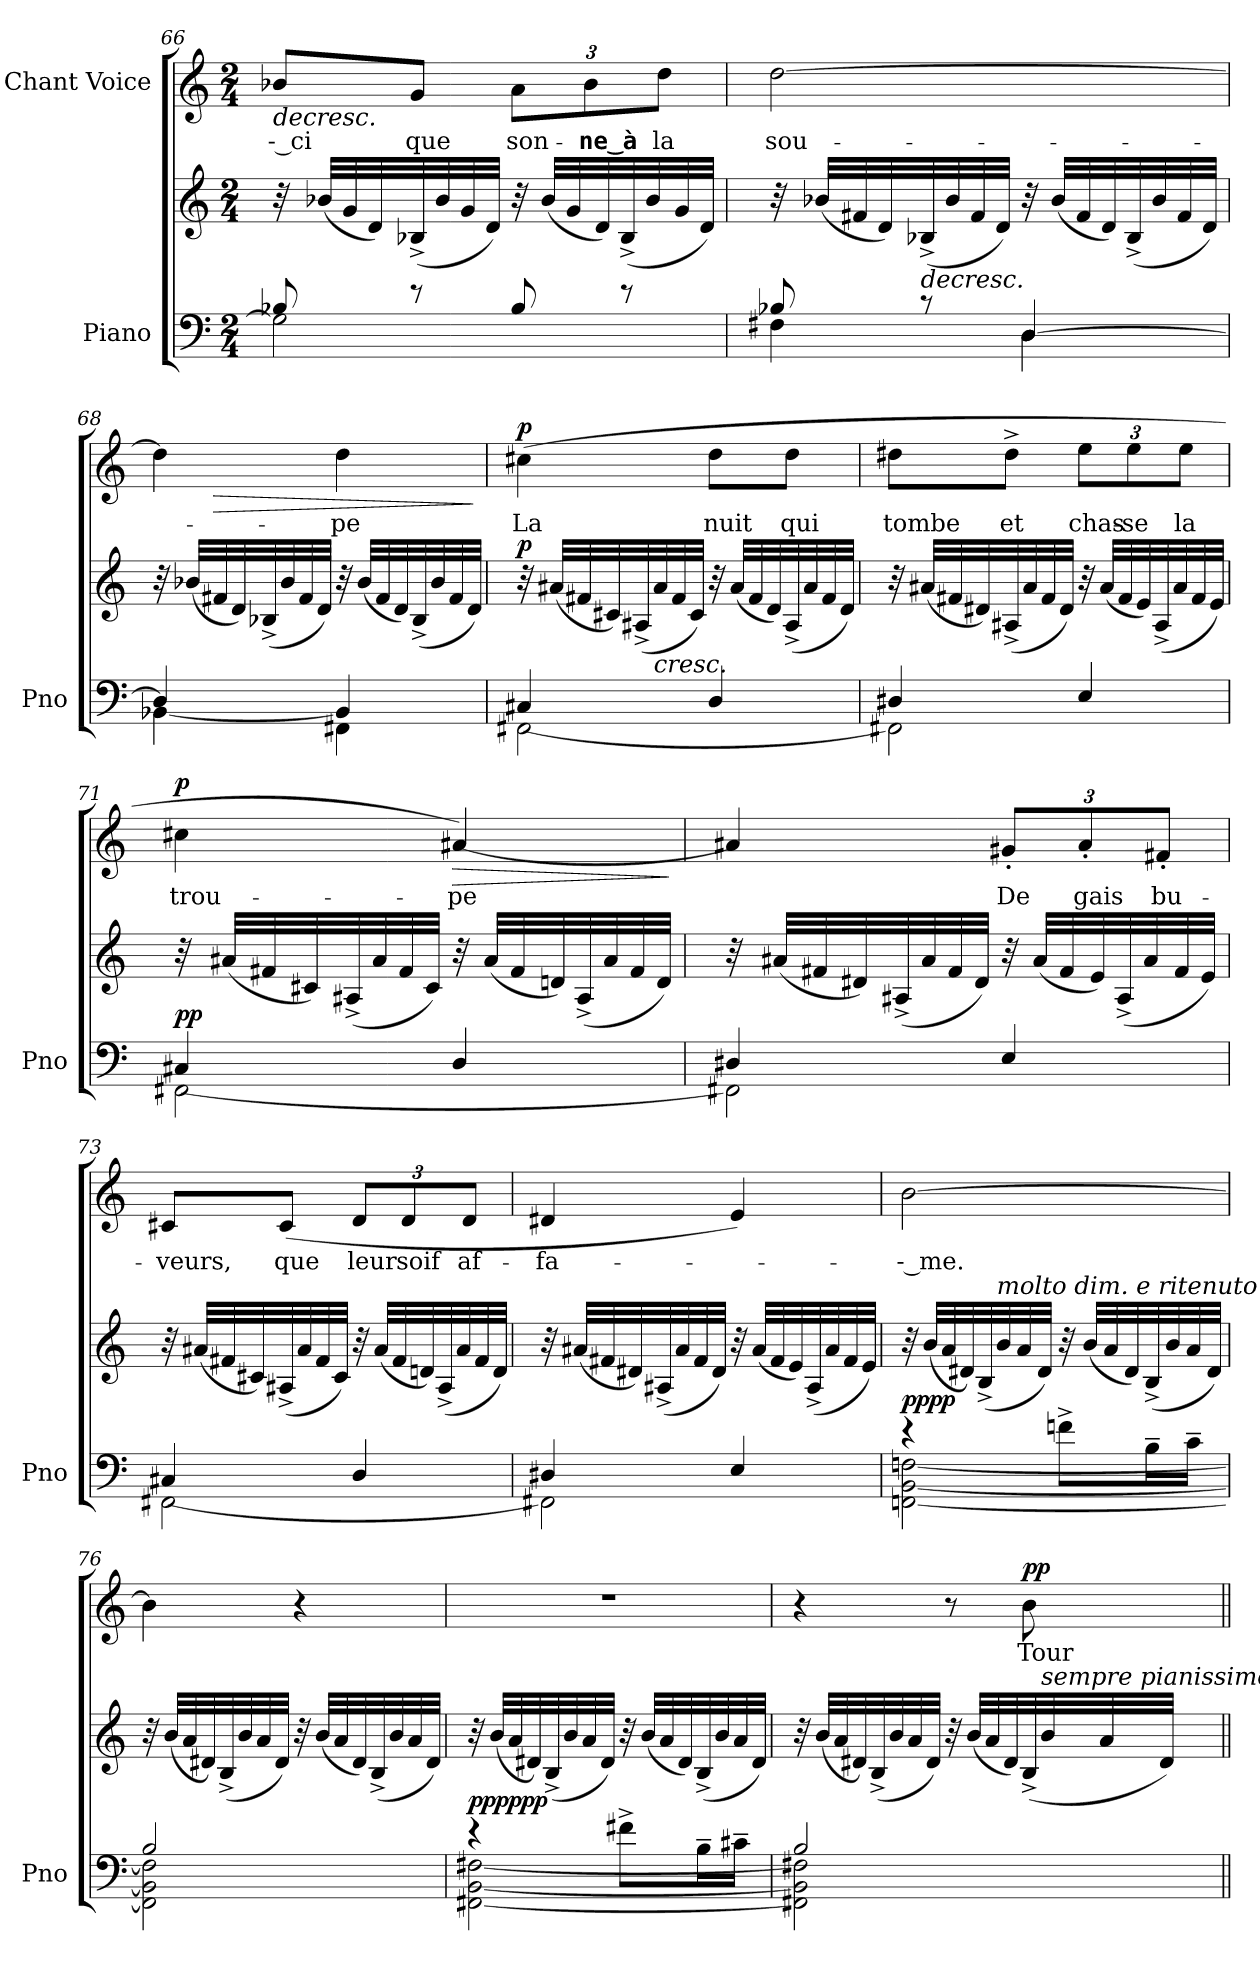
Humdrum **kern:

**kern	**kern	**dynam	**kern	**text	**dynam
*part2	*part2	*part2	*part1	*part1	*part1
*staff3	*staff2	*staff2/3	*staff1	*staff1	*staff1
*I"Piano	*	*	*I"Chant Voice	*	*
*I'Pno	*	*	*	*	*
*clefF4	*clefG2	*	*clefG2	*	*
*k[]	*k[]	*	*k[]	*	*
*M2/4	*M2/4	*	*M2/4	*	*
=66	=66	=66	=66	=66	=66
*^	*	*	*	*	*
!	!	!	!	!	!	!LO:HP:b
8B-X/	2G\]	32r	.	8b-X/L	-- ci	>
.	.	(32b-X/LLL	.	.	.	.
.	.	32g/	.	.	.	.
.	.	32d/)	.	.	.	.
8r	.	(32B-X^/	.	8g/J	que	.
.	.	32b-/	.	.	.	.
.	.	32g/	.	.	.	.
.	.	32d/JJJ)	.	.	.	.
8B-/	.	32r	.	12a\L	son-	.
.	.	(32b-/LLL	.	.	.	.
.	.	32g/	.	.	.	.
.	.	.	.	12b-\	-ne‿à	.
.	.	32d/)	.	.	.	.
8r	.	(32B-^/	.	.	.	.
.	.	32b-/	.	.	.	.
.	.	.	.	12dd\J	la	.
.	.	32g/	.	.	.	.
.	.	32d/JJJ)	.	.	.	.
=67	=67	=67	=67	=67	=67	=67
8B-X/	4F#X\	32r	.	[>2dd\	sou-	.
.	.	(32b-X/LLL	.	.	.	.
.	.	32f#X/	.	.	.	.
.	.	32d/)	.	.	.	.
!	!	!	!LO:HP:b	!	!	!
8r	.	(32B-X^/	>	.	.	.
.	.	32b-/	.	.	.	.
.	.	32f#/	.	.	.	.
.	.	32d/JJJ)	.	.	.	.
[4D/	4D\	32r	.	.	.	.
.	.	(32b-/LLL	.	.	.	.
.	.	32f#/	.	.	.	.
.	.	32d/)	.	.	.	.
.	.	(32B-^/	.	.	.	.
.	.	32b-/	.	.	.	.
.	.	32f#/	.	.	.	.
.	.	32d/JJJ)	.	.	.	.
=68	=68	=68	=68	=68	=68	=68
*	*	*	*	*^	*	*
4D/]	[>4BB-X\	32r	.	4dd\]	16ryy	.	.
.	.	(32b-X/LLL	.	.	.	.	.
!	!	!	!	!	!	!	!LO:HP:b
.	.	32f#X/	.	.	16ryy	.	>
.	.	32d/)	.	.	.	.	.
.	.	(32B-X^/	.	.	8ryy	.	.
.	.	32b-/	.	.	.	.	.
.	.	32f#/	.	.	.	.	.
.	.	32d/JJJ)	.	.	.	.	.
4BB-/]	4FF#X\	32r	.	4dd\	4ryy	-pe	.
.	.	(32b-/LLL	.	.	.	.	.
.	.	32f#/	.	.	.	.	.
.	.	32d/)	.	.	.	.	.
.	.	(32B-^/	.	.	.	.	.
.	.	32b-/	.	.	.	.	.
.	.	32f#/	.	.	.	.	.
.	.	32d/JJJ)	.	.	.	.	.
*v	*v	*	*	*v	*v	*	*
.	.	.	.	.	]
=69	=69	=69	=69	=69	=69
*^	*	*	*	*	*
!	!	!	!LO:DY:a	!	!	!LO:DY:a
4C#X/	[2FF#X\	32r	p	(4cc#X\	La	p
.	.	(32a#X/LLL	.	.	.	.
.	.	32f#X/	.	.	.	.
.	.	32c#X/)	.	.	.	.
.	.	(32A#X^/	.	.	.	.
!	!	!	!LO:HP:b	!	!	!
.	.	32a#/	<	.	.	.
.	.	32f#/	.	.	.	.
.	.	32c#/JJJ)	.	.	.	.
4D/	.	32r	.	8dd\L	nuit	.
.	.	(32a#/LLL	.	.	.	.
.	.	32f#/	.	.	.	.
.	.	32d/)	.	.	.	.
.	.	(32A#^/	.	8dd\J	qui	.
.	.	32a#/	.	.	.	.
.	.	32f#/	.	.	.	.
.	.	32d/JJJ)	.	.	.	.
=70	=70	=70	=70	=70	=70	=70
4D#X/	2FF#X\]	32r	.	8dd#X\L	tombe	.
.	.	(32a#X/LLL	.	.	.	.
.	.	32f#X/	.	.	.	.
.	.	32d#X/)	.	.	.	.
.	.	(32A#X^/	.	8dd#^\J	et	.
.	.	32a#/	.	.	.	.
.	.	32f#/	.	.	.	.
.	.	32d#/JJJ)	.	.	.	.
4E/	.	32r	]	12ee\L	chas-	.
.	.	(32a#/LLL	.	.	.	.
.	.	32f#/	.	.	.	.
.	.	.	.	12ee\	-se	.
.	.	32e/)	.	.	.	.
.	.	(32A#^/	.	.	.	.
.	.	32a#/	.	.	.	.
.	.	.	.	12ee\J	la	.
.	.	32f#/	.	.	.	.
.	.	32e/JJJ)	.	.	.	.
=71	=71	=71	=71	=71	=71	=71
!	!	!	!LO:DY:a=2	!	!	!
!	!	!	!LO:DY:n=1:a	!	!	!LO:DY:a
4C#X/	[2FF#X\	32r	p p	4cc#X\	trou-	p
.	.	(32a#X/LLL	.	.	.	.
.	.	32f#X/	.	.	.	.
.	.	32c#X/)	.	.	.	.
.	.	(32A#X^/	.	.	.	.
.	.	32a#/	.	.	.	.
.	.	32f#/	.	.	.	.
.	.	32c#/JJJ)	.	.	.	.
!	!	!	!	!	!	!LO:HP:b
4D/	.	32r	.	[4a#X/)	-pe	>
.	.	(32a#/LLL	.	.	.	.
.	.	32f#/	.	.	.	.
.	.	32dn/)	.	.	.	.
.	.	(32A#^/	.	.	.	.
.	.	32a#/	.	.	.	.
.	.	32f#/	.	.	.	.
.	.	32d/JJJ)	.	.	.	.
*v	*v	*	*	*	*	*
.	.	[	.	.	]
=72	=72	=72	=72	=72	=72
*^	*	*	*	*	*
4D#X/	2FF#X\]	32r	.	4a#X/]	.	.
.	.	(32a#X/LLL	.	.	.	.
.	.	32f#X/	.	.	.	.
.	.	32d#X/)	.	.	.	.
.	.	(32A#X^/	.	.	.	.
.	.	32a#/	.	.	.	.
.	.	32f#/	.	.	.	.
.	.	32d#/JJJ)	.	.	.	.
4E/	.	32r	.	12g#X'/L	De	.
.	.	(32a#/LLL	.	.	.	.
.	.	32f#/	.	.	.	.
.	.	.	.	12a#'/	gais	.
.	.	32e/)	.	.	.	.
.	.	(32A#^/	.	.	.	.
.	.	32a#/	.	.	.	.
.	.	.	.	12f#X'/J	bu-	.
.	.	32f#/	.	.	.	.
.	.	32e/JJJ)	.	.	.	.
=73	=73	=73	=73	=73	=73	=73
4C#X/	[2FF#X\	32r	.	8c#X/L	-veurs,	.
.	.	(32a#X/LLL	.	.	.	.
.	.	32f#X/	.	.	.	.
.	.	32c#X/)	.	.	.	.
.	.	(32A#X^/	.	(8c#/J	que	.
.	.	32a#/	.	.	.	.
.	.	32f#/	.	.	.	.
.	.	32c#/JJJ)	.	.	.	.
4D/	.	32r	.	12d/L	leur	.
.	.	(32a#/LLL	.	.	.	.
.	.	32f#/	.	.	.	.
.	.	.	.	12d/	soif	.
.	.	32dn/)	.	.	.	.
.	.	(32A#^/	.	.	.	.
.	.	32a#/	.	.	.	.
.	.	.	.	12d/J	af-	.
.	.	32f#/	.	.	.	.
.	.	32d/JJJ)	.	.	.	.
=74	=74	=74	=74	=74	=74	=74
4D#X/	2FF#X\]	32r	.	4d#X/	-fa-	.
.	.	(32a#X/LLL	.	.	.	.
.	.	32f#X/	.	.	.	.
.	.	32d#X/)	.	.	.	.
.	.	(32A#X^/	.	.	.	.
.	.	32a#/	.	.	.	.
.	.	32f#/	.	.	.	.
.	.	32d#/JJJ)	.	.	.	.
4E/	.	32r	.	4e/)	.	.
.	.	(32a#/LLL	.	.	.	.
.	.	32f#/	.	.	.	.
.	.	32e/)	.	.	.	.
.	.	(32A#^/	.	.	.	.
.	.	32a#/	.	.	.	.
.	.	32f#/	.	.	.	.
.	.	32e/JJJ)	.	.	.	.
=75	=75	=75	=75	=75	=75	=75
!	!	!	!LO:DY:a=2	!	!	!
!	!	!	!LO:DY:n=1:a	!	!	!
4r	[2FFn\ [2BB\ [2Fn\	32r	pp pp	[2b\	-- me.	.
.	.	(32b/LLL	.	.	.	.
.	.	32a/	.	.	.	.
.	.	32d#X/)	.	.	.	.
.	.	(32B^/	.	.	.	.
!	!	!LO:TX:a:i:t=molto   dim.   e   ritenuto	!	!	!	!
.	.	32b/	.	.	.	.
.	.	32a/	.	.	.	.
.	.	32d#/JJJ)	.	.	.	.
8fn^>\L	.	32r	.	.	.	.
.	.	(32b/LLL	.	.	.	.
.	.	32a/	.	.	.	.
.	.	32d#/)	.	.	.	.
16B~>\L	.	(32B^/	.	.	.	.
.	.	32b/	.	.	.	.
16c~>\JJ	.	32a/	.	.	.	.
.	.	32d#/JJJ)	.	.	.	.
*v	*v	*	*	*	*	*
.	.	.	.	.	]
=76	=76	=76	=76	=76	=76
*^	*	*	*	*	*
2B/	2FF\] 2BB\] 2F\]	32r	.	4b\]	.	.
.	.	(32b/LLL	.	.	.	.
.	.	32a/	.	.	.	.
.	.	32d#X/)	.	.	.	.
.	.	(32B^/	.	.	.	.
.	.	32b/	.	.	.	.
.	.	32a/	.	.	.	.
.	.	32d#/JJJ)	.	.	.	.
.	.	32r	.	4r	.	.
.	.	(32b/LLL	.	.	.	.
.	.	32a/	.	.	.	.
.	.	32d#/)	.	.	.	.
.	.	(32B^/	.	.	.	.
.	.	32b/	.	.	.	.
.	.	32a/	.	.	.	.
.	.	32d#/JJJ)	.	.	.	.
=77	=77	=77	=77	=77	=77	=77
!	!	!	!LO:DY:a=2	!	!	!
!	!	!	!LO:DY:n=1:a	!	!	!
4r	[2FF#X\ [2BB\ [2F#X\	32r	ppp ppp	2r	.	.
.	.	(32b/LLL	.	.	.	.
.	.	32a/	.	.	.	.
.	.	32d#X/)	.	.	.	.
.	.	(32B^/	.	.	.	.
.	.	32b/	.	.	.	.
.	.	32a/	.	.	.	.
.	.	32d#/JJJ)	.	.	.	.
8f#X^>\L	.	32r	.	.	.	.
.	.	(32b/LLL	.	.	.	.
.	.	32a/	.	.	.	.
.	.	32d#/)	.	.	.	.
16B~>\L	.	(32B^/	.	.	.	.
.	.	32b/	.	.	.	.
16c#X~>\JJ	.	32a/	.	.	.	.
.	.	32d#/JJJ)	.	.	.	.
=78	=78	=78	=78	=78	=78	=78
2B/	2FF#X\] 2BB\] 2F#X\]	32r	.	4r	.	.
.	.	(32b/LLL	.	.	.	.
.	.	32a/	.	.	.	.
.	.	32d#X/)	.	.	.	.
.	.	(32B^/	.	.	.	.
.	.	32b/	.	.	.	.
.	.	32a/	.	.	.	.
.	.	32d#/JJJ)	.	.	.	.
.	.	32r	.	8r	.	.
.	.	(32b/LLL	.	.	.	.
.	.	32a/	.	.	.	.
.	.	32d#/)	.	.	.	.
!	!	!	!	!	!	!LO:DY:a
.	.	(32B^/	.	8b\	Tour-	pp
!	!	!LO:TX:a:i:t=sempre pianissimo	!	!	!	!
.	.	32b/	.	.	.	.
.	.	32a/	.	.	.	.
.	.	32d#/JJJ)	.	.	.	.
*v	*v	*	*	*	*	*
=||	=||	=||	=||	=||	=||
*-	*-	*-	*-	*-	*-
